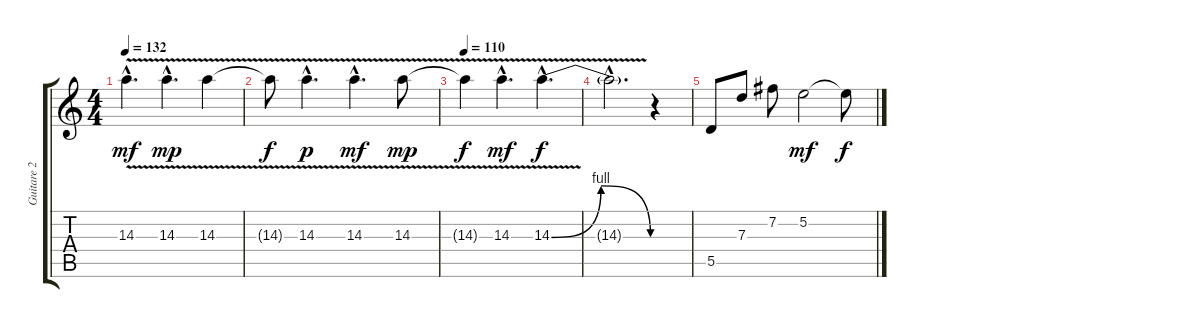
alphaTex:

\track ("Guitare 2" "Guitare 2") {instrument electricguitarjazz}
\staff {score tabs}
\tuning (E4 B3 G3 D3 A2 D2) {hide}
\ts (4 4)
\tempo 132
\clef g2
\ks c
14.3{v hac}.4{d dy mf} 14.3{v hac}.4{d dy mp} 14.3{v}.4 |
14.3{t}.8{dy f} 14.3{v hac}.4{d dy p} 14.3{v hac}.4{d dy mf} 14.3{v}.8{dy mp} |
\tempo 110
14.3{t}.4{dy f} 14.3{v hac}.4{d dy mf} 14.3{be (bendrelease 0 0 20 4 30 4 60 0) v hac}.4{d dy f} |
14.3{hac t}.2{d} r.4 |
5.5.8 7.3.8 7.2.8 5.2.2{dy mf} 5.2{t}.8{dy f}
